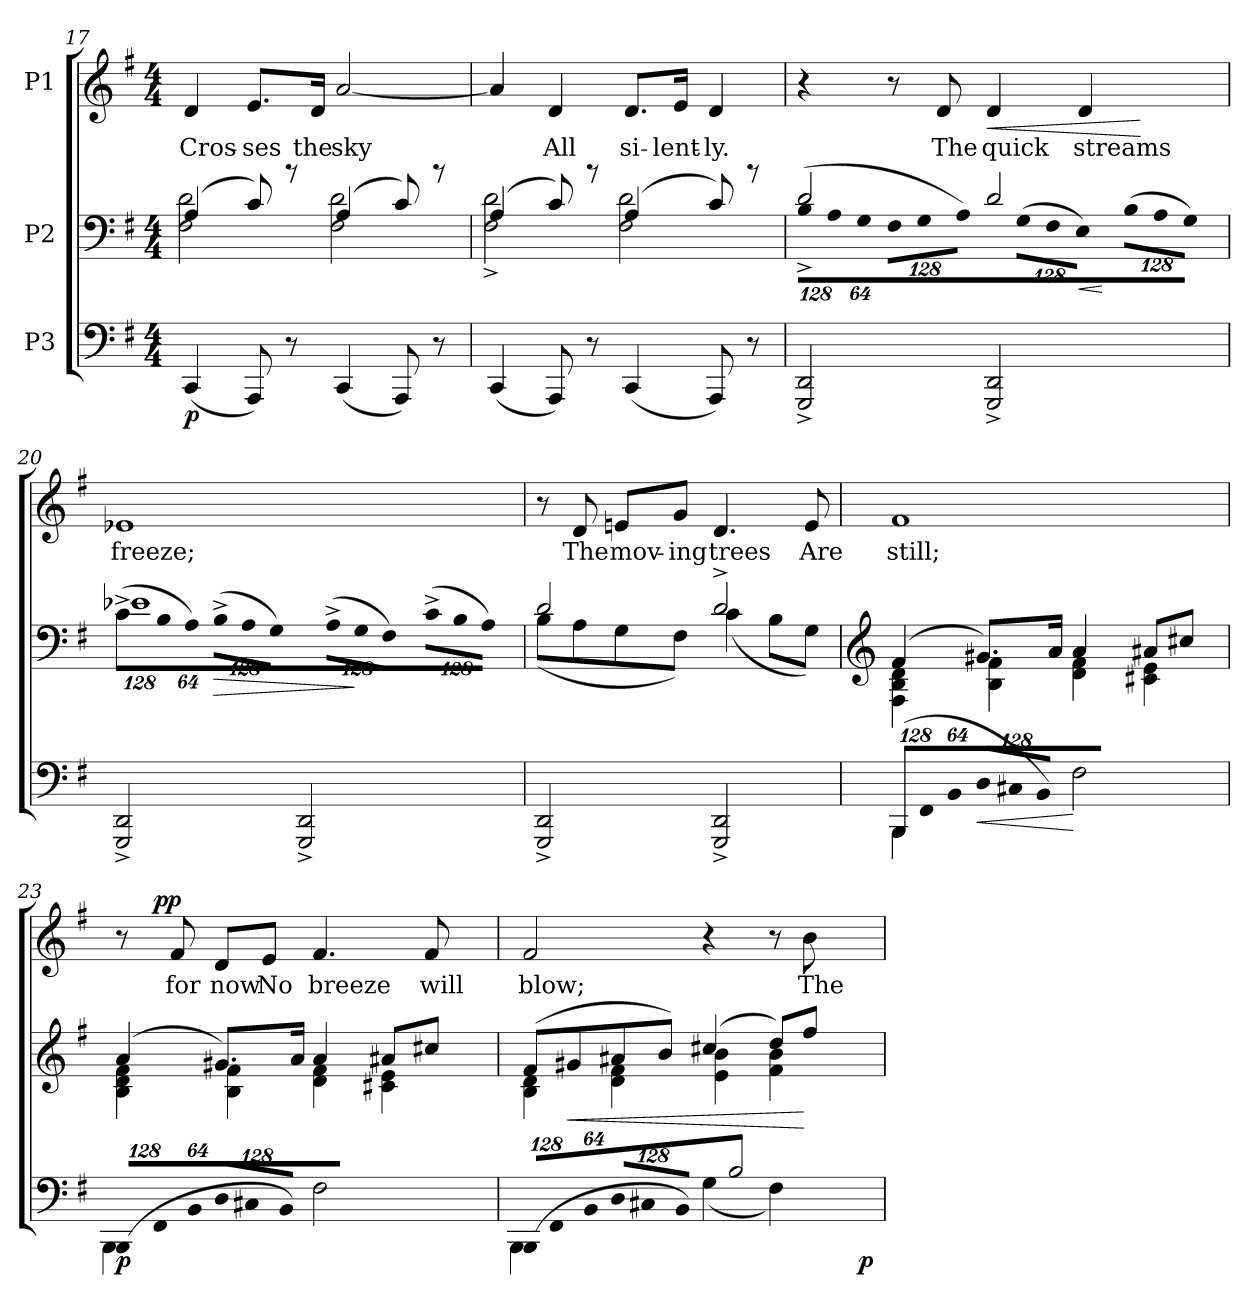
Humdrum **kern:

**kern	**dynam	**kern	**dynam	**kern	**text	**dynam
*part3	*part3	*part2	*part2	*part1	*part1	*part1
*staff3	*staff3	*staff2	*staff2	*staff1	*staff1	*staff1
*I"P3	*	*I"P2	*	*I"P1	*	*
*clefF4	*	*clefF4	*	*clefG2	*	*
*k[f#]	*	*k[f#]	*	*k[f#]	*	*
*e:	*	*e:	*	*e:	*	*
*M4/4	*	*M4/4	*	*M4/4	*	*
=17	=17	=17	=17	=17	=17	=17
*	*	*^	*	*	*	*
!	!	!	!	!	!	!LO:LY:b:color=#000000	!
(4CCi/	p	(4Ai/	2F#i\ 2di	.	4di/	Cros-	.
!	!	!	!	!	!	!LO:LY:b:color=#000000	!
8AAAi/)	.	8ci/)	.	.	8.ei/L	-ses	.
8r	.	8r	.	.	.	.	.
!	!	!	!	!	!	!LO:LY:b:color=#000000	!
.	.	.	.	.	16di/Jk	the	.
!	!	!	!	!	!	!LO:LY:b:color=#000000	!
(4CCi/	.	(4Ai/	2F#i\ 2di	.	[2ai/	sky	.
8AAAi/)	.	8ci/)	.	.	.	.	.
8r	.	8r	.	.	.	.	.
!!LO:LB:g=z
=18	=18	=18	=18	=18	=18	=18	=18
(4CCi/	.	(4Ai/	2F#i\^ 2di^	.	4ai/]	.	.
!	!	!	!	!	!	!LO:LY:b:color=#000000	!
8AAAi/)	.	8ci/)	.	.	4di/	All	.
8r	.	8r	.	.	.	.	.
!	!	!	!	!	!	!LO:LY:b:color=#000000	!
(4CCi/	.	(4Ai/	2F#i\ 2di	.	8.di/L	si-	.
!	!	!	!	!	!	!LO:LY:b:color=#000000	!
.	.	.	.	.	16ei/Jk	-lent-	.
!	!	!	!	!	!	!LO:LY:b:color=#000000	!
8AAAi/)	.	8ci/)	.	.	4di/	-ly.	.
8r	.	8r	.	.	.	.	.
=19	=19	=19	=19	=19	=19	=19	=19
*	*	*Xbrackettup	*	*	*	*	*
!	!	!LO:N:vis=8	!	!	!	!	!
2GGGi/^ 2DDi^	.	(1024%85Bi\L	2d^i/	.	4r	.	.
!	!	!LO:N:vis=8	!	!	!	!	!
.	.	1024%85Ai\	.	.	.	.	.
!	!	!LO:N:vis=8	!	!	!	!	!
.	.	512%43Gi\J	.	.	.	.	.
!	!	!LO:N:vis=8	!	!	!	!	!
.	.	1024%85F#i\L	.	.	8r	.	.
!	!	!LO:N:vis=8	!	!	!	!	!
.	.	1024%85Gi\	.	.	.	.	.
!	!	!	!	!	!	!LO:LY:b:color=#000000	!
.	.	.	.	.	8di/	The	.
!	!	!LO:N:vis=8	!	!	!	!	!
.	.	512%43Ai\J)	.	.	.	.	.
!	!	!LO:N:vis=8	!	!	!	!	!
!	!	!	!	!	!	!LO:LY:b:color=#000000	!LO:HP:b
2GGGi/^ 2DDi^	.	(1024%85Gi\L	2di/	.	4di/	quick	<
!	!	!LO:N:vis=8	!	!	!	!	!
.	.	1024%85F#i\	.	.	.	.	.
!	!	!LO:N:vis=8	!	!	!	!	!
.	.	512%43Ei\J)	.	.	.	.	.
!	!	!LO:N:vis=8	!	!LO:HP:b	!	!	!
!	!	!	!	!	!	!LO:LY:b:color=#000000	!
.	.	(1024%85Bi\L	.	<	4di/	streams	.
!	!	!LO:N:vis=8	!	!	!	!	!
.	.	1024%85Ai\	.	[	.	.	.
!	!	!LO:N:vis=8	!	!	!	!	!
.	.	512%43Gi\J)	.	.	.	.	.
*	*	*v	*v	*	*	*	*
.	.	.	.	.	.	[
=20	=20	=20	=20	=20	=20	=20
!	!	!LO:N:vis=8	!	!	!	!
*	*	*^	*	*	*	*
!	!	!	!	!	!	!LO:LY:b:color=#000000	!
2GGGi/^ 2DDi^	.	(1024%85c^i\L	1e-Xi	.	1e-Xi	freeze;	.
!	!	!LO:N:vis=8	!	!	!	!	!
.	.	1024%85Bi\	.	.	.	.	.
!	!	!LO:N:vis=8	!	!	!	!	!
.	.	512%43Ai\J)	.	.	.	.	.
!	!	!LO:N:vis=8	!	!LO:HP:b	!	!	!
.	.	(1024%85B^i\L	.	>	.	.	.
!	!	!LO:N:vis=8	!	!	!	!	!
.	.	1024%85Ai\	.	.	.	.	.
!	!	!LO:N:vis=8	!	!	!	!	!
.	.	512%43Gi\J)	.	.	.	.	.
!	!	!LO:N:vis=8	!	!	!	!	!
2GGGi/^ 2DDi^	.	(1024%85A^i\L	.	.	.	.	.
!	!	!LO:N:vis=8	!	!	!	!	!
.	.	1024%85Gi\	.	.	.	.	.
!	!	!LO:N:vis=8	!	!	!	!	!
.	.	512%43F#i\J)	.	]	.	.	.
!	!	!LO:N:vis=8	!	!	!	!	!
.	.	(1024%85c^i\L	.	.	.	.	.
!	!	!LO:N:vis=8	!	!	!	!	!
.	.	1024%85Bi\	.	.	.	.	.
!	!	!LO:N:vis=8	!	!	!	!	!
.	.	512%43Ai\J)	.	.	.	.	.
!!LO:LB:g=z
=21	=21	=21	=21	=21	=21	=21	=21
2GGGi/^ 2DDi^	.	2di/	(8Bi\L	.	8r	.	.
!	!	!	!	!	!	!LO:LY:b:color=#000000	!
.	.	.	8Ai\	.	8di/	The	.
!	!	!	!	!	!	!LO:LY:b:color=#000000	!
.	.	.	8Gi\	.	8eni/L	mov-	.
!	!	!	!	!	!	!LO:LY:b:color=#000000	!
.	.	.	8F#i\J)	.	8gi/J	-ing	.
!	!	!	!	!	!	!LO:LY:b:color=#000000	!
2GGGi/^ 2DDi^	.	2d^i/	(4ci\	.	4.di/	trees	.
.	.	.	8Bi\L	.	.	.	.
!	!	!	!	!	!	!LO:LY:b:color=#000000	!
.	.	.	8Gi\J)	.	8ei/	Are	.
=22	=22	=22	=22	=22	=22	=22	=22
*	*	*clefG2	*	*	*	*	*
*Xbrackettup	*	*	*	*	*	*	*
!LO:N:vis=8	!	!	!	!	!	!	!
*^	*	*	*	*	*	*	*
!	!	!	!	!	!	!	!LO:LY:b:color=#000000	!
(1024%85BBBi/L	4BBBi\	.	(4f#i/	4F#i\ 4Bi 4di	.	1f#i	still;	.
!LO:N:vis=8	!	!	!	!	!	!	!	!
1024%85FF#i/	.	.	.	.	.	.	.	.
!LO:N:vis=8	!	!	!	!	!	!	!	!
512%43BBi/J	.	.	.	.	.	.	.	.
!LO:N:vis=8	!	!LO:HP:b	!	!	!	!	!	!
1024%85Di/L	4ryy	<	8.g#Xi/L)	4Bi\ 4f#i	.	.	.	.
!LO:N:vis=8	!	!	!	!	!	!	!	!
1024%85C#Xi/	.	.	.	.	.	.	.	.
!LO:N:vis=8	!	!	!	!	!	!	!	!
512%43BBi/J)	.	.	.	.	.	.	.	.
.	.	.	16ai/Jk	.	.	.	.	.
2ryy	2F#i\	[	4ai/	4di\ 4f#i	.	.	.	.
.	.	.	8a#Xi/L	4c#Xi\ 4ei	.	.	.	.
.	.	.	8cc#Xi/J	.	.	.	.	.
=23	=23	=23	=23	=23	=23	=23	=23	=23
!LO:N:vis=8	!	!	!	!	!	!	!	!
*	*	*	*	*	*	*^	*	*
(1024%85BBBi/L	4BBBi\	p	(4ai/	4Bi\ 4di 4f#i	.	8r	16ryy	.	.
.	.	.	.	.	.	.	64ryy	.	.
.	.	.	.	.	.	.	256ryy	.	.
.	.	.	.	.	.	.	1024ryy	.	.
!LO:N:vis=8	!	!	!	!	!	!	!	!	!
1024%85FF#i/	.	.	.	.	.	.	2ryy	.	pp
!	!	!	!	!	!	!	!	!LO:LY:b:color=#000000	!
.	.	.	.	.	.	8f#i/	.	for	.
!LO:N:vis=8	!	!	!	!	!	!	!	!	!
512%43BBi/J	.	.	.	.	.	.	.	.	.
!LO:N:vis=8	!	!	!	!	!	!	!	!	!
!	!	!	!	!	!	!	!	!LO:LY:b:color=#000000	!
1024%85Di/L	4ryy	.	8.g#Xi/L)	4Bi\ 4f#i	.	8di/L	.	now	.
!LO:N:vis=8	!	!	!	!	!	!	!	!	!
1024%85C#Xi/	.	.	.	.	.	.	.	.	.
!	!	!	!	!	!	!	!	!LO:LY:b:color=#000000	!
.	.	.	.	.	.	8ei/J	.	No	.
!LO:N:vis=8	!	!	!	!	!	!	!	!	!
512%43BBi/J)	.	.	.	.	.	.	.	.	.
.	.	.	16ai/Jk	.	.	.	.	.	.
!	!	!	!	!	!	!	!	!LO:LY:b:color=#000000	!
2ryy	2F#i\	.	4ai/	4di\ 4f#i	.	4.f#i/	.	breeze	.
.	.	.	.	.	.	.	4ryy	.	.
.	.	.	8a#Xi/L	4c#Xi\ 4ei	.	.	.	.	.
.	.	.	.	.	.	.	8ryy	.	.
!	!	!	!	!	!	!	!	!LO:LY:b:color=#000000	!
.	.	.	8cc#Xi/J	.	.	8f#i/	.	will	.
.	.	.	.	.	.	.	32ryy	.	.
.	.	.	.	.	.	.	128ryy	.	.
.	.	.	.	.	.	.	512.ryy	.	.
!!LO:LB:g=z
=24	=24	=24	=24	=24	=24	=24	=24	=24	=24
!LO:N:vis=8	!	!	!	!	!	!	!	!	!
*	*	*	*	*	*	*v	*v	*	*
*	*	*	*	*	*	*^	*	*
!	!	!	!	!	!	!	!	!LO:LY:b:color=#000000	!
*	*^	*	*	*	*	*v	*v	*	*
(1024%85BBBi/L	4BBBi\	2ryy	.	(8f#i/L	4Bi\ 4di	.	2f#i/	blow;	.
!LO:N:vis=8	!	!	!	!	!	!	!	!	!
1024%85FF#i/	.	.	.	.	.	.	.	.	.
!	!	!	!	!	!	!LO:HP:b	!	!	!
.	.	.	.	8g#Xi/	.	<	.	.	.
!LO:N:vis=8	!	!	!	!	!	!	!	!	!
512%43BBi/J	.	.	.	.	.	.	.	.	.
!LO:N:vis=8	!	!	!	!	!	!	!	!	!
1024%85Di/L	4ryy	.	.	8a#Xi/	4di\ 4f#i	.	.	.	.
!LO:N:vis=8	!	!	!	!	!	!	!	!	!
1024%85C#Xi/	.	.	.	.	.	.	.	.	.
.	.	.	.	8bi/J)	.	.	.	.	.
!LO:N:vis=8	!	!	!	!	!	!	!	!	!
512%43BBi/J)	.	.	.	.	.	.	.	.	.
2Bi/	(4Gi\	4ryy	.	(4cc#Xi/	4ei\ 4bi	.	4r	.	.
.	4F#i\)	8ryy	.	8ddi/L)	4f#i\ 4bi	.	8r	.	.
!	!	!	!	!	!	!	!	!LO:LY:b:color=#000000	!
.	.	16ryy	.	8ff#i/J	.	[	8bi\	The	.
.	.	32ryy	.	.	.	.	.	.	.
.	.	64ryy	.	.	.	.	.	.	.
.	.	128...ryy	.	.	.	.	.	.	.
.	.	1024ryy	p	.	.	.	.	.	.
*v	*v	*v	*	*	*	*	*	*	*
*	*	*v	*v	*	*	*	*
=	=	=	=	=	=	=
*-	*-	*-	*-	*-	*-	*-
